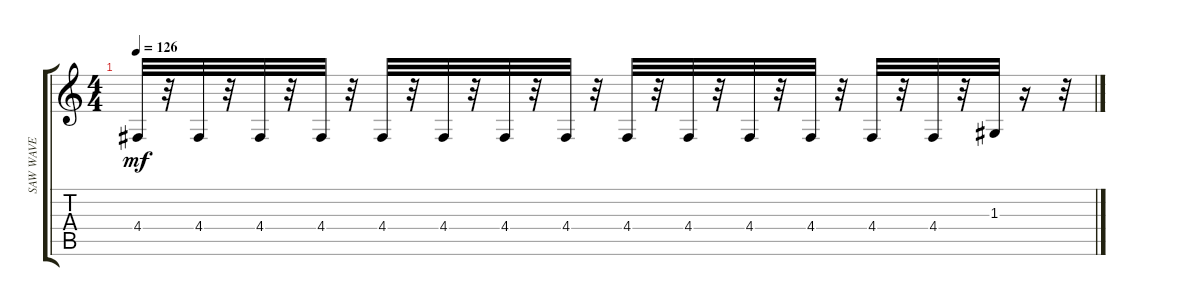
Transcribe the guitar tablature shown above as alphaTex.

\track ("SAW WAVE" "SAW WAVE") {instrument lead2sawtooth}
\staff {score tabs}
\tuning (E4 B3 G3 D3 A2 E2) {hide}
\ts (4 4)
\tempo 126
\clef g2
\ks c
4.4.32{dy mf} r.32 4.4.32 r.32 4.4.32 r.32 4.4.32 r.32 4.4.32 r.32 4.4.32 r.32 4.4.32 r.32 4.4.32 r.32 4.4.32 r.32 4.4.32 r.32 4.4.32 r.32 4.4.32 r.32 4.4.32 r.32 4.4.32 r.32 1.3.32 r.16 r.32
